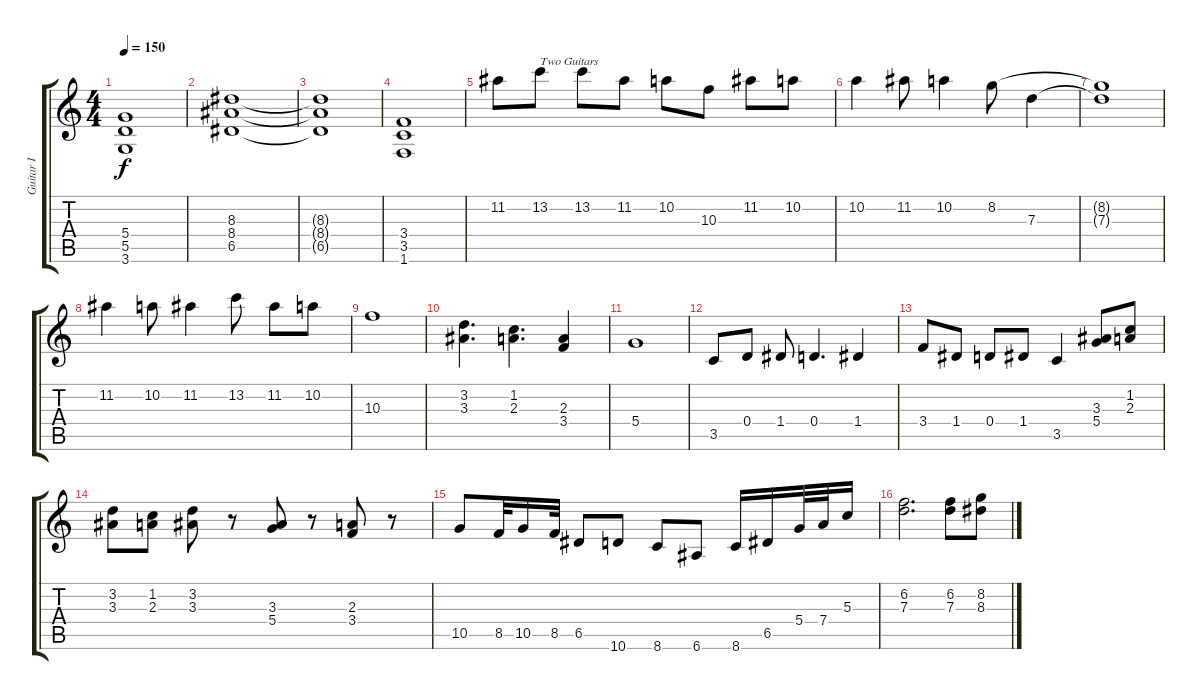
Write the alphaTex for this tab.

\track ("Guitar I" "Guitar I") {instrument distortionguitar}
\staff {score tabs}
\tuning (E4 B3 G3 D3 A2 E2) {hide}
\ts (4 4)
\tempo 150
\clef g2
\ks c
(5.4{t} 5.5{t} 3.6{t}).1{dy f} |
(8.3 8.4 6.5).1 |
(8.3{t} 8.4{t} 6.5{t}).1 |
(3.4 3.5 1.6).1 |
11.2.8{volume 16} 13.2.8{txt "Two Guitars"} 13.2.8 11.2.8 10.2.8 10.3.8 11.2.8 10.2.8 |
10.2.4 11.2.8 10.2.4 8.2.8 7.3.4 |
(8.2{t} 7.3{t}).1 |
11.2.4 10.2.8 11.2.4 13.2.8 11.2.8 10.2.8 |
10.3.1 |
(3.2 3.3).4{d} (1.2 2.3).4{d} (2.3 3.4).4 |
5.4.1 |
3.5.8 0.4.8 1.4.8 0.4.4{d} 1.4.4 |
3.4.8 1.4.8 0.4.8 1.4.8 3.5.4 (3.3 5.4).8 (1.2 2.3).8 |
(3.2 3.3).8 (1.2 2.3).8 (3.2 3.3).8 r.8 (3.3 5.4).8 r.8 (2.3 3.4).8 r.8 |
10.5.8 8.5.32 10.5.16 8.5.32 6.5.8 10.6.8 8.6.8 6.6.8 8.6.16 6.5.16 5.4.32 7.4.32 5.3.16 |
(6.2 7.3).2{d} (6.2 7.3).8 (8.2 8.3).8
